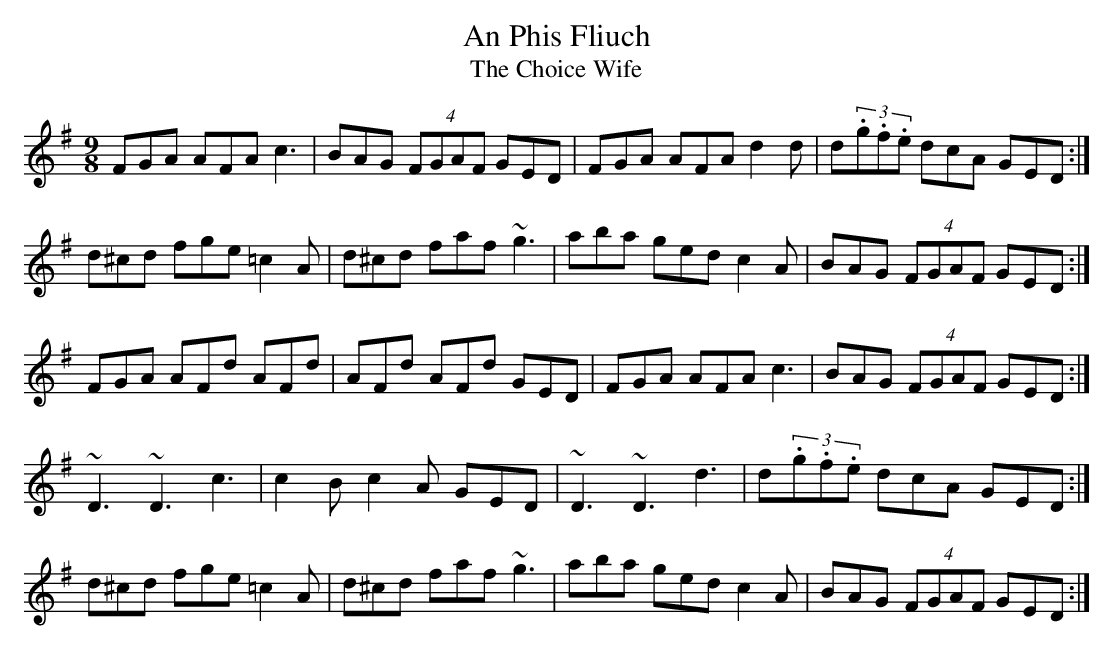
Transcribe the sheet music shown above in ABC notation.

X:1
T:Phis Fliuch, An
T:Choice Wife, The
E:13.5
M:9/8
K:DMix
FGA AFA c3|BAG (4FGAF GED|FGA AFA d2 d|d(3.g.f.e dcA GED:|*
d^cd fge =c2A|d^cd faf ~g3|aba ged c2A|BAG (4FGAF GED:|*
FGA AFd AFd|AFd AFd GED|FGA AFA c3|BAG (4FGAF GED:|*
~D3 ~D3 c3|c2B c2A GED|~D3 ~D3 d3|d(3.g.f.e dcA GED:|*
d^cd fge =c2A|d^cd faf ~g3|aba ged c2A|BAG (4FGAF GED:|**
\eject
